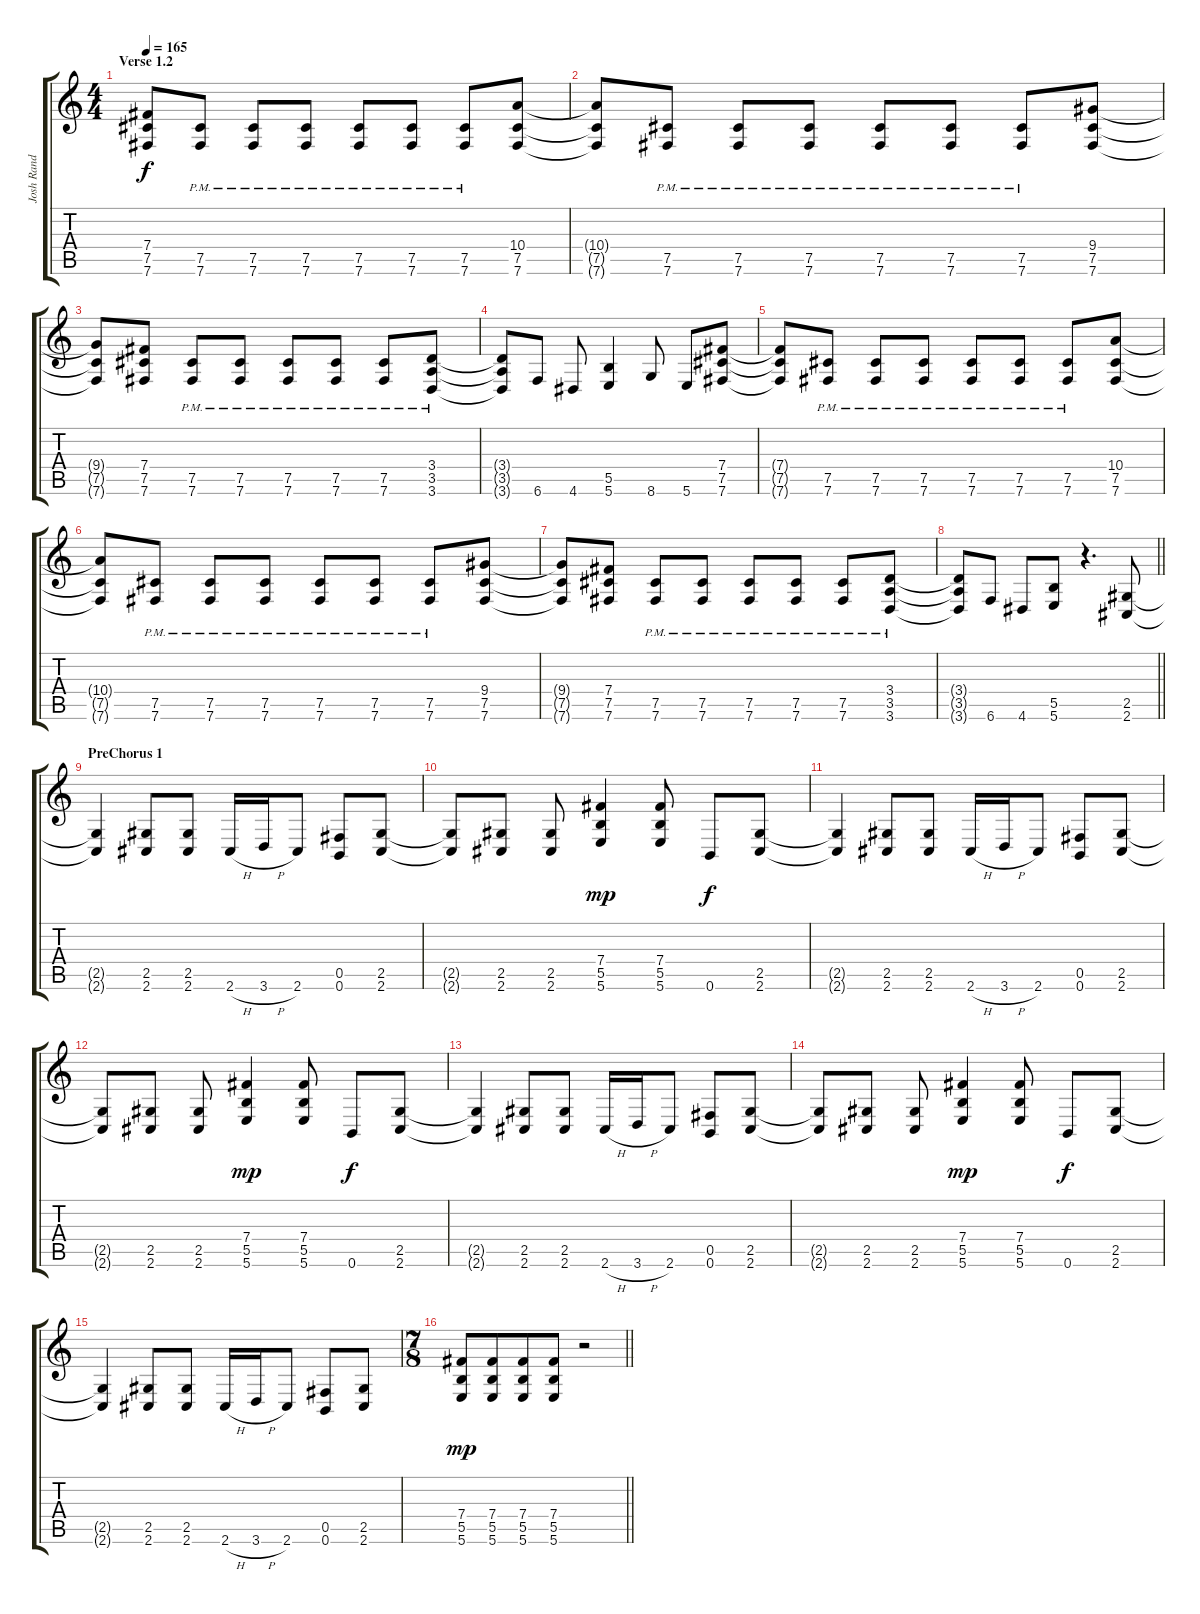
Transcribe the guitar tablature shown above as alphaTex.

\track ("Josh Rand" "Josh Rand") {instrument acousticguitarsteel}
\staff {score tabs}
\tuning (Db4 Ab3 E3 B2 Gb2 B1) {hide}
\ts (4 4)
\section ("" "Verse 1.2")
\tempo 165
\clef g2
\ks c
(7.4{t} 7.5{t} 7.6{t}).8{dy f} (7.5{pm} 7.6{pm}).8 (7.5{pm} 7.6{pm}).8 (7.5{pm} 7.6{pm}).8 (7.5{pm} 7.6{pm}).8 (7.5{pm} 7.6{pm}).8 (7.5{pm} 7.6{pm}).8 (10.4 7.5 7.6).8 |
(10.4{t} 7.5{t} 7.6{t}).8 (7.5{pm} 7.6{pm}).8 (7.5{pm} 7.6{pm}).8 (7.5{pm} 7.6{pm}).8 (7.5{pm} 7.6{pm}).8 (7.5{pm} 7.6{pm}).8 (7.5{pm} 7.6{pm}).8 (9.4 7.5 7.6).8 |
(9.4{t} 7.5{t} 7.6{t}).8 (7.4 7.5 7.6).8 (7.5{pm} 7.6{pm}).8 (7.5{pm} 7.6{pm}).8 (7.5{pm} 7.6{pm}).8 (7.5{pm} 7.6{pm}).8 (7.5{pm} 7.6{pm}).8 (3.4 3.5{pm} 3.6{pm}).8 |
(3.4{t} 3.5{t} 3.6{t}).8 6.6.8 4.6.8 (5.5 5.6).4 8.6.8 5.6.8 (7.4 7.5 7.6).8 |
(7.4{t} 7.5{t} 7.6{t}).8 (7.5{pm} 7.6{pm}).8 (7.5{pm} 7.6{pm}).8 (7.5{pm} 7.6{pm}).8 (7.5{pm} 7.6{pm}).8 (7.5{pm} 7.6{pm}).8 (7.5{pm} 7.6{pm}).8 (10.4 7.5 7.6).8 |
(10.4{t} 7.5{t} 7.6{t}).8 (7.5{pm} 7.6{pm}).8 (7.5{pm} 7.6{pm}).8 (7.5{pm} 7.6{pm}).8 (7.5{pm} 7.6{pm}).8 (7.5{pm} 7.6{pm}).8 (7.5{pm} 7.6{pm}).8 (9.4 7.5 7.6).8 |
(9.4{t} 7.5{t} 7.6{t}).8 (7.4 7.5 7.6).8 (7.5{pm} 7.6{pm}).8 (7.5{pm} 7.6{pm}).8 (7.5{pm} 7.6{pm}).8 (7.5{pm} 7.6{pm}).8 (7.5{pm} 7.6{pm}).8 (3.4 3.5{pm} 3.6{pm}).8 |
\barLineRight lightlight
(3.4{t} 3.5{t} 3.6{t}).8 6.6.8 4.6.8 (5.5 5.6).8 r.4{d} (2.5 2.6).8 |
\section ("" "PreChorus 1")
(2.5{t} 2.6{t}).4 (2.5 2.6).8 (2.5 2.6).8 2.6{h}.16 3.6{h}.16 2.6.8 (0.5 0.6).8 (2.5 2.6).8 |
(2.5{t} 2.6{t}).8 (2.5 2.6).8 (2.5 2.6).8 (7.4 5.5 5.6).4{dy mp} (7.4 5.5 5.6).8 0.6.8{dy f} (2.5 2.6).8 |
(2.5{t} 2.6{t}).4 (2.5 2.6).8 (2.5 2.6).8 2.6{h}.16 3.6{h}.16 2.6.8 (0.5 0.6).8 (2.5 2.6).8 |
(2.5{t} 2.6{t}).8 (2.5 2.6).8 (2.5 2.6).8 (7.4 5.5 5.6).4{dy mp} (7.4 5.5 5.6).8 0.6.8{dy f} (2.5 2.6).8 |
(2.5{t} 2.6{t}).4 (2.5 2.6).8 (2.5 2.6).8 2.6{h}.16 3.6{h}.16 2.6.8 (0.5 0.6).8 (2.5 2.6).8 |
(2.5{t} 2.6{t}).8 (2.5 2.6).8 (2.5 2.6).8 (7.4 5.5 5.6).4{dy mp} (7.4 5.5 5.6).8 0.6.8{dy f} (2.5 2.6).8 |
(2.5{t} 2.6{t}).4 (2.5 2.6).8 (2.5 2.6).8 2.6{h}.16 3.6{h}.16 2.6.8 (0.5 0.6).8 (2.5 2.6).8 |
\ts (7 8)
\barLineRight lightlight
(7.4 5.5 5.6).8{dy mp} (7.4 5.5 5.6).8 (7.4 5.5 5.6).8 (7.4 5.5 5.6).8 r.2
